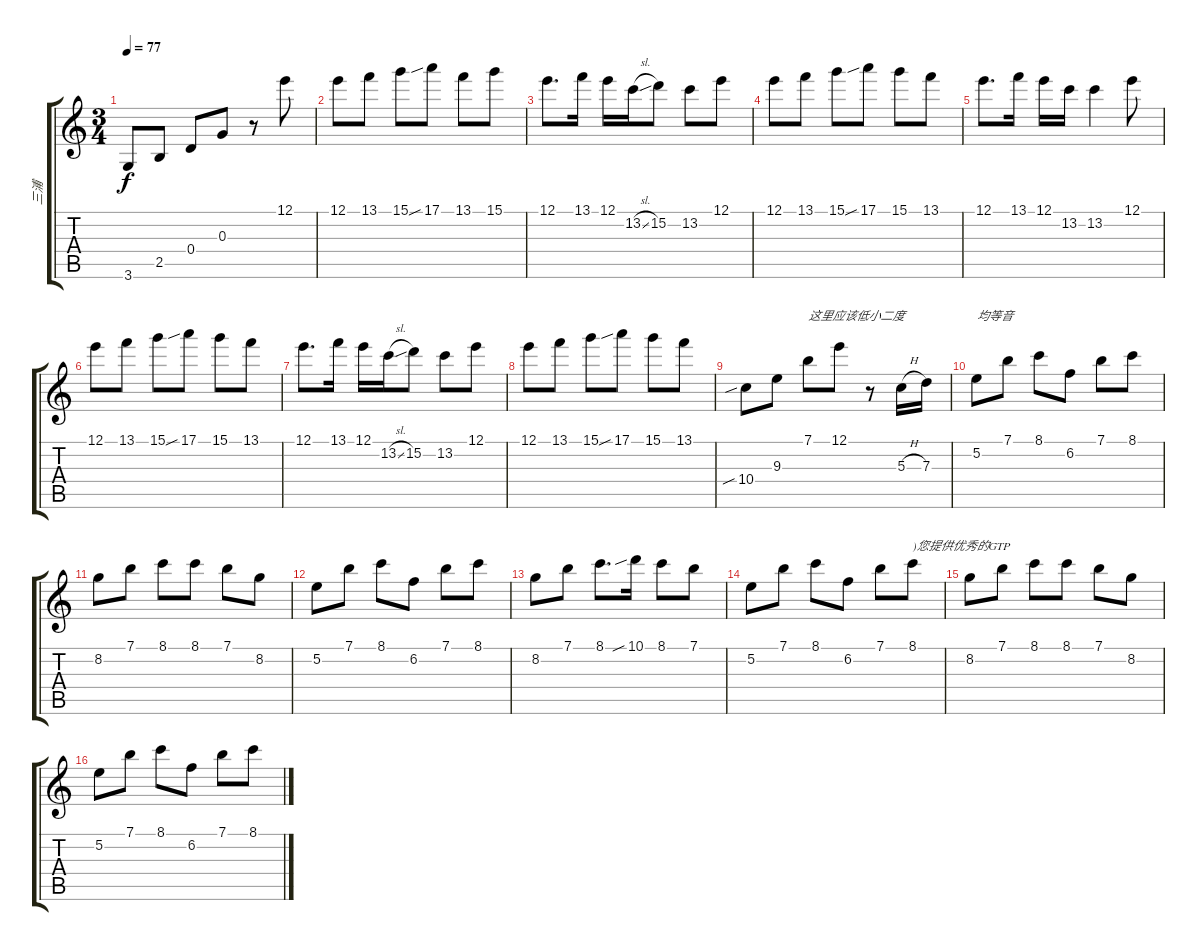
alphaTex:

\track ("三浦" "三浦") {instrument acousticguitarsteel}
\staff {score tabs}
\tuning (E4 B3 G3 D3 A2 E2) {hide}
\ts (3 4)
\tempo 77
\clef g2
\ks c
3.6.8{dy f} 2.5.8 0.4.8 0.3.8 r.8 12.1.8 |
12.1.8 13.1.8 15.1.8 17.1{sib}.8 13.1.8 15.1.8 |
12.1.8{d} 13.1.16 12.1.16 13.2{sl}.16 15.2.8 13.2.8 12.1.8 |
12.1.8 13.1.8 15.1.8 17.1{sib}.8 15.1.8 13.1.8 |
12.1.8{d} 13.1.16 12.1.16 13.2.16 13.2.4 12.1.8 |
12.1.8 13.1.8 15.1.8 17.1{sib}.8 15.1.8 13.1.8 |
12.1.8{d} 13.1.16 12.1.16 13.2{sl}.16 15.2.8 13.2.8 12.1.8 |
12.1.8 13.1.8 15.1.8 17.1{sib}.8 15.1.8 13.1.8 |
10.4{sib}.8 9.3.8 7.1.8{txt "这里应该低小二度"} 12.1.8 r.8 5.3{h}.16 7.3.16 |
5.2.8{txt "均等音"} 7.1.8 8.1.8 6.2.8 7.1.8 8.1.8 |
8.2.8 7.1.8 8.1.8 8.1.8 7.1.8 8.2.8 |
5.2.8 7.1.8 8.1.8 6.2.8 7.1.8 8.1.8 |
8.2.8 7.1.8 8.1.8{d} 10.1{sib}.16 8.1.8 7.1.8 |
5.2.8 7.1.8 8.1.8 6.2.8 7.1.8 8.1.8{txt ")您提供优秀的GTP"} |
8.2.8 7.1.8 8.1.8 8.1.8 7.1.8 8.2.8 |
5.2.8 7.1.8 8.1.8 6.2.8 7.1.8 8.1.8
